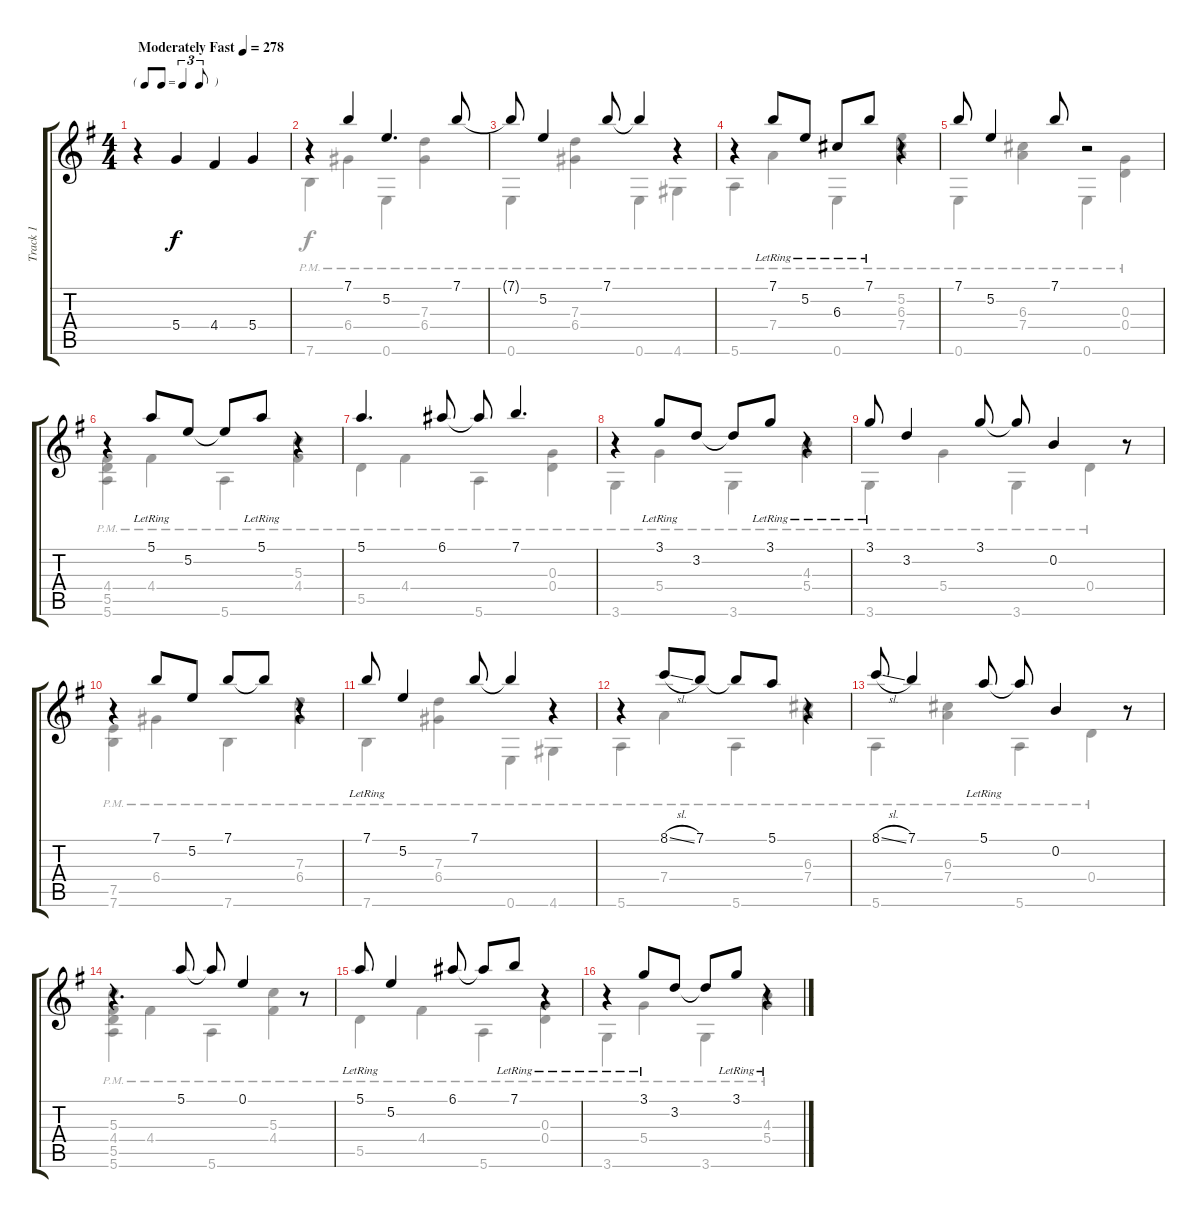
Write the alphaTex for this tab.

\track ("Track 1" "Track 1") {instrument acousticguitarsteel}
\staff {score tabs}
\tuning (E4 B3 G3 D3 A2 E2) {hide}
\voice
\ts (4 4)
\tf triplet8th
\tempo (278 "Moderately Fast")
\clef g2
\ks g
r.4{dy f instrument acousticguitarsteel} 5.4.4 4.4.4 5.4.4 |
r.4 7.1.4 5.2.4{d} 7.1.8 |
7.1{t}.8 5.2.4 7.1.8 7.1{t}.4 r.4 |
r.4 7.1{lr}.8 5.2{lr}.8 6.3{lr}.8 7.1{lr}.8 r.4 |
7.1.8 5.2.4 7.1.8 r.2 |
r.4 5.1{lr}.8 5.2.8 5.2{t}.8 5.1{lr}.8 r.4 |
5.1.4{d} 6.1.8 6.1{t}.8 7.1.4{d} |
r.4 3.1{lr}.8 3.2.8 3.2{t}.8 3.1{lr}.8 r.4 |
3.1{lr}.8 3.2.4 3.1.8 3.1{t}.8 0.2.4 r.8 |
r.4 7.1.8 5.2.8 7.1.8 7.1{t}.8 r.4 |
7.1{lr}.8 5.2.4 7.1.8 7.1{t}.4 r.4 |
r.4 8.1{sl}.8 7.1.8 7.1{t}.8 5.1.8 r.4 |
8.1{sl}.8 7.1.4 5.1{lr}.8 5.1{t}.8 0.2.4 r.8 |
r.4{d} 5.1.8 5.1{t}.8 0.1.4 r.8 |
5.1{lr}.8 5.2.4 6.1.8 6.1{t}.8 7.1{lr}.8 r.4 |
r.4 3.1{lr}.8 3.2.8 3.2{t}.8 3.1{lr}.8 r.4
\voice
\clef g2
\ottava regular
\simile none
\ks g
|
7.6{pm}.4 6.4{pm}.4 0.6{pm}.4 (7.3{pm} 6.4{pm}).4 |
0.6{pm}.4 (7.3{pm} 6.4{pm}).4 0.6{pm}.4 4.6{pm}.4 |
5.6{pm}.4 7.4{pm}.4 0.6{pm}.4 (5.2{pm} 6.3{pm} 7.4{pm}).4 |
0.6{pm}.4 (6.3{pm} 7.4{pm}).4 0.6{pm}.4 (0.3{pm} 0.4{pm}).4 |
(4.4{pm} 5.5{pm} 5.6{pm}).4 4.4{pm}.4 5.6{pm}.4 (5.3{pm} 4.4{pm}).4 |
5.5{pm}.4 4.4{pm}.4 5.6{pm}.4 (0.3{pm} 0.4{pm}).4 |
3.6{pm}.4 5.4{pm}.4 3.6{pm}.4 (4.3{pm} 5.4{pm}).4 |
3.6{pm}.4 5.4{pm}.4 3.6{pm}.4 0.4{pm}.4 |
(7.5{pm} 7.6{pm}).4 6.4{pm}.4 7.6{pm}.4 (7.3{pm} 6.4{pm}).4 |
7.6{pm}.4 (7.3{pm} 6.4{pm}).4 0.6{pm}.4 4.6{pm}.4 |
5.6{pm}.4 7.4{pm}.4 5.6{pm}.4 (6.3{pm} 7.4{pm}).4 |
5.6{pm}.4 (6.3{pm} 7.4{pm}).4 5.6{pm}.4 0.4{pm}.4 |
(5.3{pm} 4.4{pm} 5.5{pm} 5.6{pm}).4 4.4{pm}.4 5.6{pm}.4 (5.3{pm} 4.4{pm}).4 |
5.5{pm}.4 4.4{pm}.4 5.6{pm}.4 (0.3{pm} 0.4{pm}).4 |
3.6{pm}.4 5.4{pm}.4 3.6{pm}.4 (4.3{pm} 5.4{pm}).4
